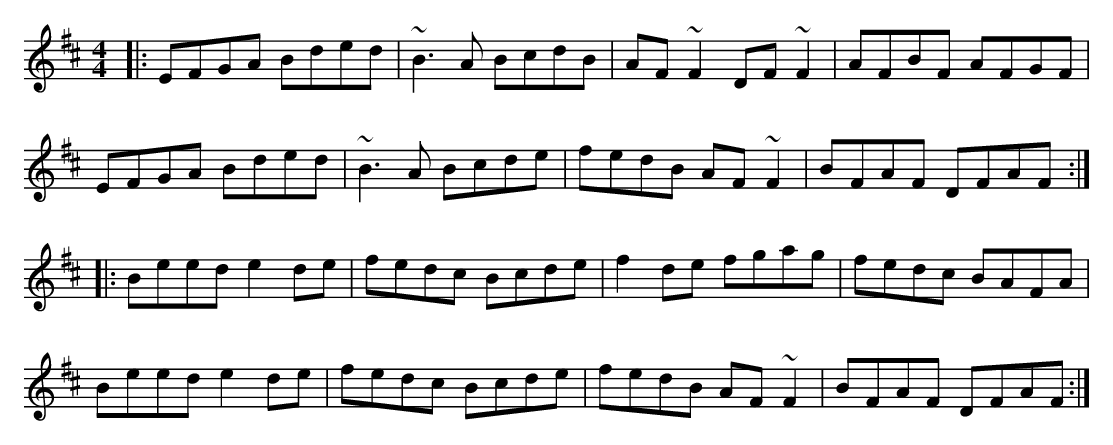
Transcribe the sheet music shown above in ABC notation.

X:1
M:4/4
K:Edor
|:EFGA Bded|~B3A BcdB|AF~F2 DF~F2|AFBF AFGF|
EFGA Bded|~B3A Bcde|fedB AF~F2|BFAF DFAF:|
|:Beed e2de|fedc Bcde|f2de fgag|fedc BAFA|
Beed e2de|fedc Bcde|fedB AF~F2|BFAF DFAF:|
